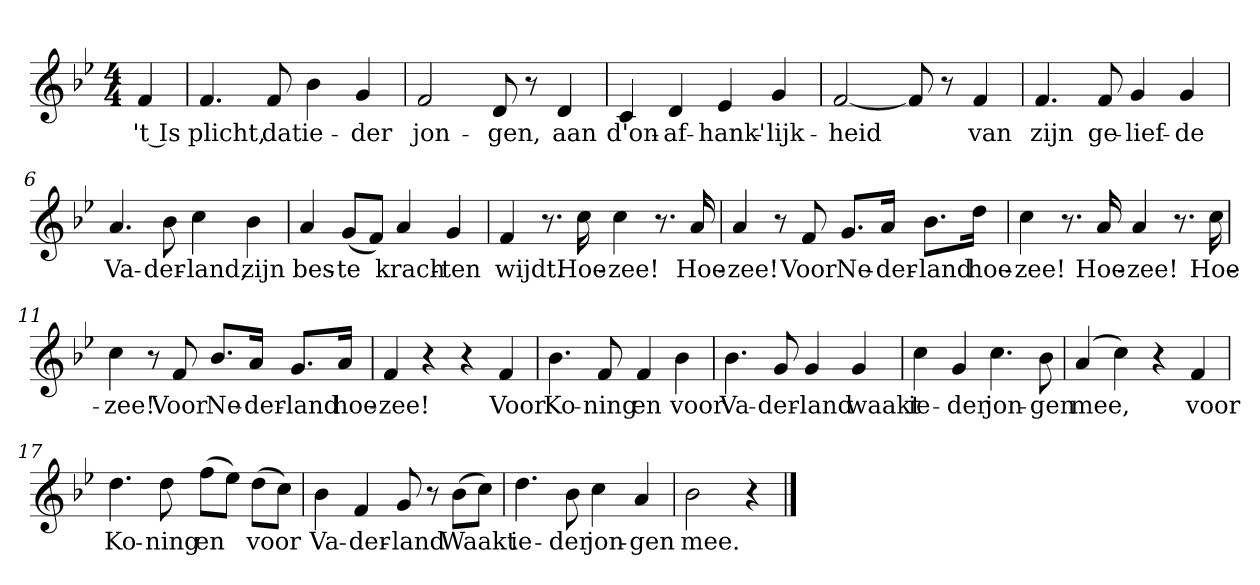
**kern	**text
*part1	*part1
*staff1	*staff1
*clefG2	*
*k[b-e-]	*
*B-:	*
*M4/4	*
*MM120	*
=	=
4f	't Is
=1	=1
4.f	plicht,
8f	dat
4b-	ie-
4g	-der
=2	=2
2f	jon-
8d	-gen,
8r	.
4d	aan
=3	=3
4c	d'on-
4d	-af-
4e-	-hank'-
4g	-lijk-
=4	=4
[2f	-heid
8f]	.
8r	.
4f	van
=5	=5
4.f	zijn
8f	ge-
4g	-lief-
4g	-de
=6	=6
4.a	Va-
8b-	-der-
4cc	-land,
4b-	zijn
=7	=7
4a	bes-
(8g/L	-te
8f/J)	.
4a	krach-
4g	-ten
=8	=8
4f	wijdt.
8.r	.
16cc	Hoe-
4cc	-zee!
8.r	.
16a	Hoe-
=9	=9
4a	-zee!
8r	.
8f	Voor
8.g/L	Ne-
16a/Jk	-der-
8.b-\L	-land
16dd\Jk	hoe-
=10	=10
4cc	-zee!
8.r	.
16a	Hoe-
4a	-zee!
8.r	.
16cc	Hoe-
=11	=11
4cc	-zee!
8r	.
8f	Voor
8.b-/L	Ne-
16a/Jk	-der-
8.g/L	-land
16a/Jk	hoe-
=12	=12
4f	-zee!
4r	.
4r	.
4f	Voor
=13	=13
4.b-	Ko-
8f	-ning
4f	en
4b-	voor
=14	=14
4.b-	Va-
8g	-der-
4g	-land
4g	waakt
=15	=15
4cc	ie-
4g	-der
4.cc	jon-
8b-	-gen
=16	=16
(4a	mee,
4cc)	.
4r	.
4f	voor
=17	=17
4.dd	Ko-
8dd	-ning
(8ff\L	en
8ee-\J)	.
(8dd\L	voor
8cc\J)	.
=18	=18
4b-	Va-
4f	-der-
8g	-land
8r	.
(8b-\L	Waakt
8cc\J)	.
=19	=19
4.dd	ie-
8b-	-der
4cc	jon-
4a	-gen
=20	=20
2b-	mee.
4r	.
==	==
*-	*-
